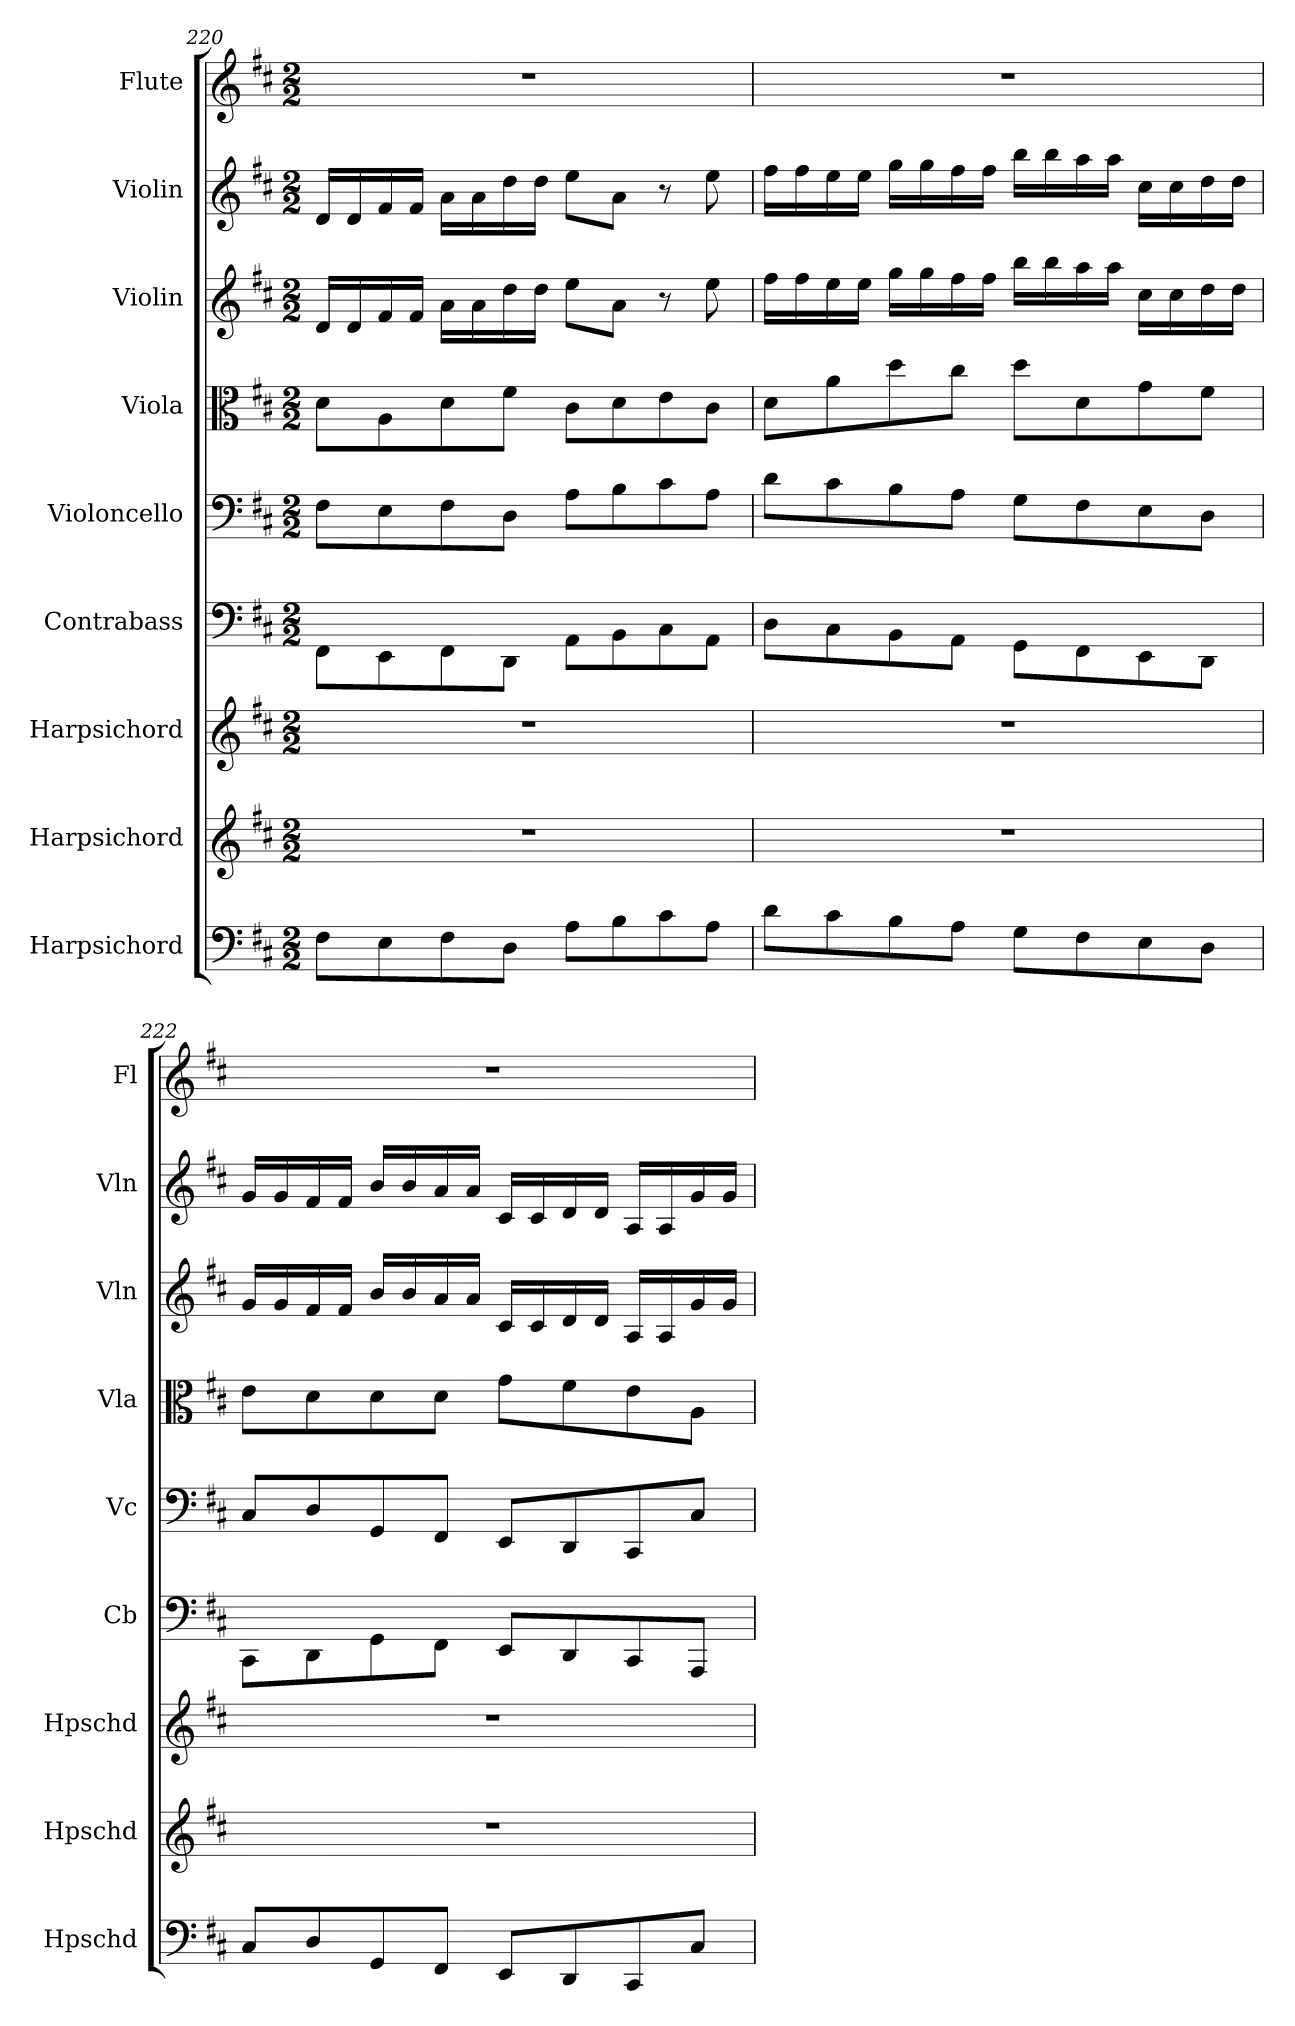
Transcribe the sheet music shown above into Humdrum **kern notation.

**kern	**kern	**kern	**kern	**kern	**kern	**kern	**kern	**kern
*part9	*part8	*part7	*part6	*part5	*part4	*part3	*part2	*part1
*staff9	*staff8	*staff7	*staff6	*staff5	*staff4	*staff3	*staff2	*staff1
*I"Harpsichord	*I"Harpsichord	*I"Harpsichord	*I"Contrabass	*I"Violoncello	*I"Viola	*I"Violin	*I"Violin	*I"Flute
*I'Hpschd	*I'Hpschd	*I'Hpschd	*I'Cb	*I'Vc	*I'Vla	*I'Vln	*I'Vln	*I'Fl
*clefF4	*clefG2	*clefG2	*clefF4	*clefF4	*clefC3	*clefG2	*clefG2	*clefG2
*k[f#c#]	*k[f#c#]	*k[f#c#]	*k[f#c#]	*k[f#c#]	*k[f#c#]	*k[f#c#]	*k[f#c#]	*k[f#c#]
*D:	*D:	*D:	*D:	*D:	*D:	*D:	*D:	*D:
*M2/2	*M2/2	*M2/2	*M2/2	*M2/2	*M2/2	*M2/2	*M2/2	*M2/2
=220	=220	=220	=220	=220	=220	=220	=220	=220
8F#\L	1r	1r	8FF#\L	8F#\L	8d\L	16d/LL	16d/LL	1r
.	.	.	.	.	.	16d/	16d/	.
8E\	.	.	8EE\	8E\	8A\	16f#/	16f#/	.
.	.	.	.	.	.	16f#/JJ	16f#/JJ	.
8F#\	.	.	8FF#\	8F#\	8d\	16a\LL	16a\LL	.
.	.	.	.	.	.	16a\	16a\	.
8D\J	.	.	8DD\J	8D\J	8f#\J	16dd\	16dd\	.
.	.	.	.	.	.	16dd\JJ	16dd\JJ	.
8A\L	.	.	8AA\L	8A\L	8c#\L	8ee\L	8ee\L	.
8B\	.	.	8BB\	8B\	8d\	8a\J	8a\J	.
8c#\	.	.	8C#\	8c#\	8e\	8r	8r	.
8A\J	.	.	8AA\J	8A\J	8c#\J	8ee\	8ee\	.
=221	=221	=221	=221	=221	=221	=221	=221	=221
8d\L	1r	1r	8D\L	8d\L	8d\L	16ff#\LL	16ff#\LL	1r
.	.	.	.	.	.	16ff#\	16ff#\	.
8c#\	.	.	8C#\	8c#\	8a\	16ee\	16ee\	.
.	.	.	.	.	.	16ee\JJ	16ee\JJ	.
8B\	.	.	8BB\	8B\	8dd\	16gg\LL	16gg\LL	.
.	.	.	.	.	.	16gg\	16gg\	.
8A\J	.	.	8AA\J	8A\J	8cc#\J	16ff#\	16ff#\	.
.	.	.	.	.	.	16ff#\JJ	16ff#\JJ	.
8G\L	.	.	8GG\L	8G\L	8dd\L	16bb\LL	16bb\LL	.
.	.	.	.	.	.	16bb\	16bb\	.
8F#\	.	.	8FF#\	8F#\	8d\	16aa\	16aa\	.
.	.	.	.	.	.	16aa\JJ	16aa\JJ	.
8E\	.	.	8EE\	8E\	8g\	16cc#\LL	16cc#\LL	.
.	.	.	.	.	.	16cc#\	16cc#\	.
8D\J	.	.	8DD\J	8D\J	8f#\J	16dd\	16dd\	.
.	.	.	.	.	.	16dd\JJ	16dd\JJ	.
=222	=222	=222	=222	=222	=222	=222	=222	=222
8C#/L	1r	1r	8CC#\L	8C#/L	8e\L	16g/LL	16g/LL	1r
.	.	.	.	.	.	16g/	16g/	.
8D/	.	.	8DD\	8D/	8d\	16f#/	16f#/	.
.	.	.	.	.	.	16f#/JJ	16f#/JJ	.
8GG/	.	.	8GG\	8GG/	8d\	16b/LL	16b/LL	.
.	.	.	.	.	.	16b/	16b/	.
8FF#/J	.	.	8FF#\J	8FF#/J	8d\J	16a/	16a/	.
.	.	.	.	.	.	16a/JJ	16a/JJ	.
8EE/L	.	.	8EE/L	8EE/L	8g\L	16c#/LL	16c#/LL	.
.	.	.	.	.	.	16c#/	16c#/	.
8DD/	.	.	8DD/	8DD/	8f#\	16d/	16d/	.
.	.	.	.	.	.	16d/JJ	16d/JJ	.
8CC#/	.	.	8CC#/	8CC#/	8e\	16A/LL	16A/LL	.
.	.	.	.	.	.	16A/	16A/	.
8C#/J	.	.	8AAA/J	8C#/J	8A\J	16g/	16g/	.
.	.	.	.	.	.	16g/JJ	16g/JJ	.
=	=	=	=	=	=	=	=	=
*-	*-	*-	*-	*-	*-	*-	*-	*-
